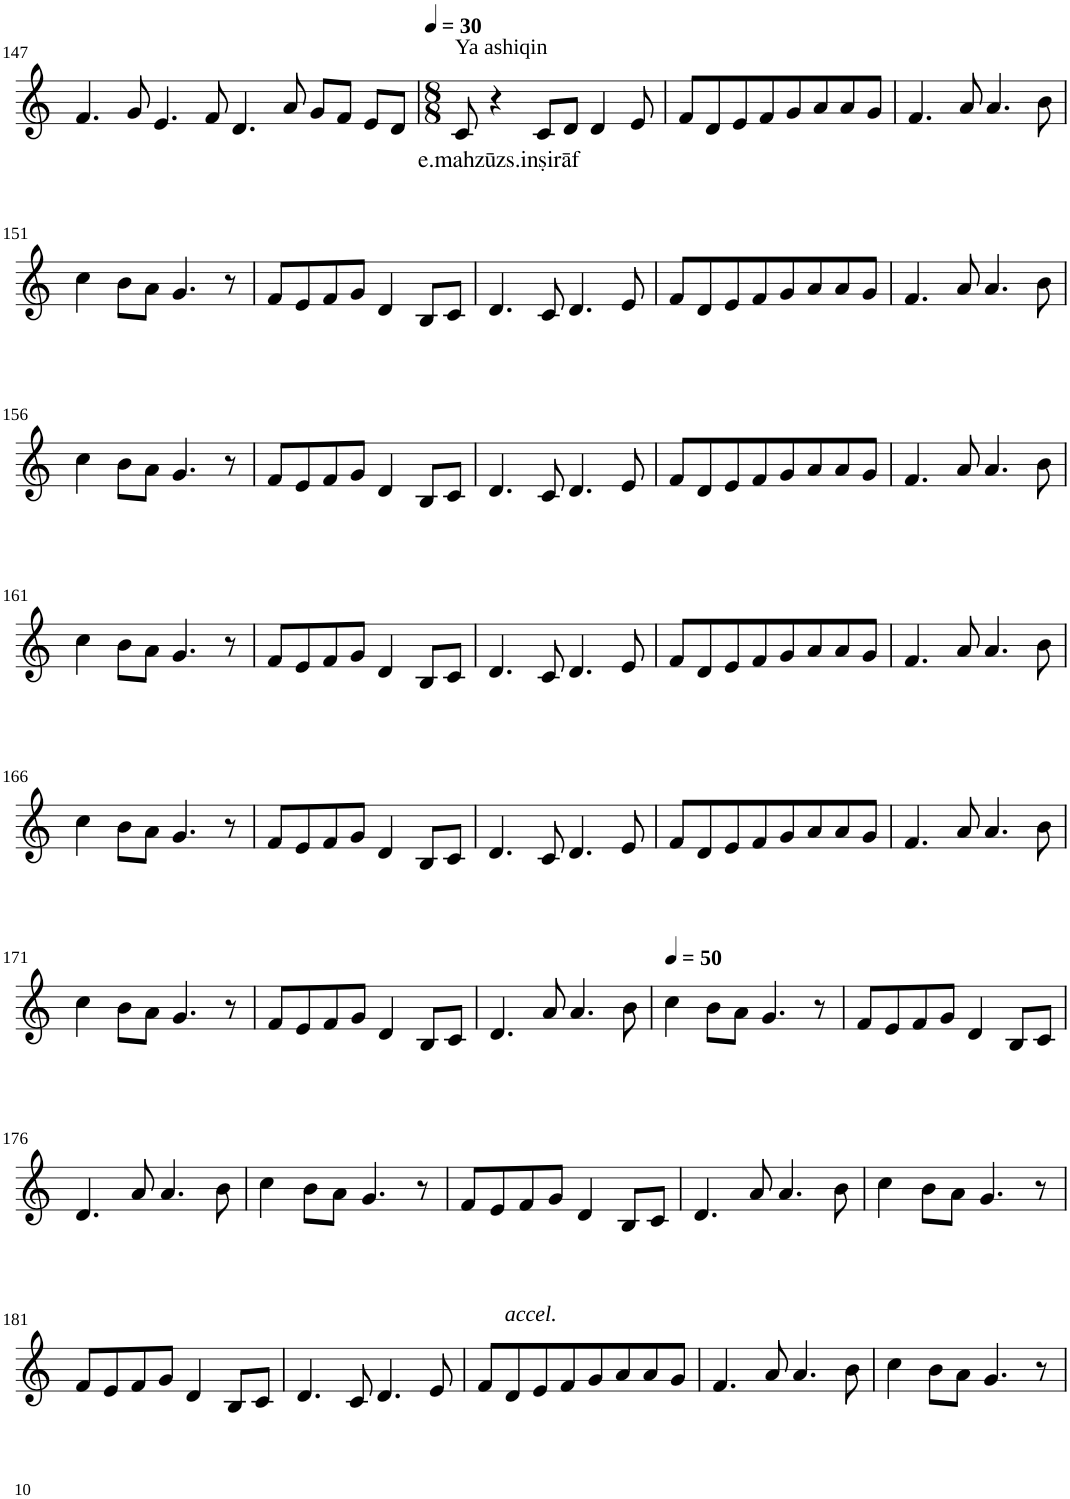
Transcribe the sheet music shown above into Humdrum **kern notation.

**kern	**text
*part1	*part1
*staff1	*staff1
*I"Violin	*
!!LO:PB:g=z
*clefG2	*
*k[]	*
*M8/4	*
=147	=147
4.f/	.
8g/	.
4.e/	.
8f/	.
4.d/	.
8a/	.
8g/L	.
8f/J	.
8e/L	.
8d/J	.
=148	=148
*M8/8	*
*MM30	*
!LO:TX:a:t=Ya ashiqin	!
!	!LO:LY:b
8c/	e.mahzūz
4r	.
!	!LO:LY:b
8c/L	s.inṣirāf
8d/J	.
4d/	.
8e/	.
=149	=149
8f/L	.
8d/	.
8e/	.
8f/	.
8g/	.
8a/	.
8a/	.
8g/J	.
=150	=150
4.f/	.
8a/	.
4.a/	.
8b\	.
!!LO:LB:g=z
=151	=151
4cc\	.
8b\L	.
8a\J	.
4.g/	.
8r	.
=152	=152
8f/L	.
8e/	.
8f/	.
8g/J	.
4d/	.
8B/L	.
8c/J	.
=153	=153
4.d/	.
8c/	.
4.d/	.
8e/	.
=154	=154
8f/L	.
8d/	.
8e/	.
8f/	.
8g/	.
8a/	.
8a/	.
8g/J	.
=155	=155
4.f/	.
8a/	.
4.a/	.
8b\	.
!!LO:LB:g=z
=156	=156
4cc\	.
8b\L	.
8a\J	.
4.g/	.
8r	.
=157	=157
8f/L	.
8e/	.
8f/	.
8g/J	.
4d/	.
8B/L	.
8c/J	.
=158	=158
4.d/	.
8c/	.
4.d/	.
8e/	.
=159	=159
8f/L	.
8d/	.
8e/	.
8f/	.
8g/	.
8a/	.
8a/	.
8g/J	.
=160	=160
4.f/	.
8a/	.
4.a/	.
8b\	.
!!LO:LB:g=z
=161	=161
4cc\	.
8b\L	.
8a\J	.
4.g/	.
8r	.
=162	=162
8f/L	.
8e/	.
8f/	.
8g/J	.
4d/	.
8B/L	.
8c/J	.
=163	=163
4.d/	.
8c/	.
4.d/	.
8e/	.
=164	=164
8f/L	.
8d/	.
8e/	.
8f/	.
8g/	.
8a/	.
8a/	.
8g/J	.
=165	=165
4.f/	.
8a/	.
4.a/	.
8b\	.
!!LO:LB:g=z
=166	=166
4cc\	.
8b\L	.
8a\J	.
4.g/	.
8r	.
=167	=167
8f/L	.
8e/	.
8f/	.
8g/J	.
4d/	.
8B/L	.
8c/J	.
=168	=168
4.d/	.
8c/	.
4.d/	.
8e/	.
=169	=169
8f/L	.
8d/	.
8e/	.
8f/	.
8g/	.
8a/	.
8a/	.
8g/J	.
=170	=170
4.f/	.
8a/	.
4.a/	.
8b\	.
!!LO:LB:g=z
=171	=171
4cc\	.
8b\L	.
8a\J	.
4.g/	.
8r	.
=172	=172
8f/L	.
8e/	.
8f/	.
8g/J	.
4d/	.
8B/L	.
8c/J	.
=173	=173
4.d/	.
8a/	.
4.a/	.
8b\	.
=174	=174
*MM50	*
4cc\	.
8b\L	.
8a\J	.
4.g/	.
8r	.
=175	=175
8f/L	.
8e/	.
8f/	.
8g/J	.
4d/	.
8B/L	.
8c/J	.
!!LO:LB:g=z
=176	=176
4.d/	.
8a/	.
4.a/	.
8b\	.
=177	=177
4cc\	.
8b\L	.
8a\J	.
4.g/	.
8r	.
=178	=178
8f/L	.
8e/	.
8f/	.
8g/J	.
4d/	.
8B/L	.
8c/J	.
=179	=179
4.d/	.
8a/	.
4.a/	.
8b\	.
=180	=180
4cc\	.
8b\L	.
8a\J	.
4.g/	.
8r	.
!!LO:LB:g=z
=181	=181
8f/L	.
8e/	.
8f/	.
8g/J	.
4d/	.
8B/L	.
8c/J	.
=182	=182
4.d/	.
8c/	.
4.d/	.
8e/	.
=183	=183
8f/L	.
!LO:TX:a:i:t=accel.	!
8d/	.
8e/	.
8f/	.
8g/	.
8a/	.
8a/	.
8g/J	.
=184	=184
4.f/	.
8a/	.
4.a/	.
8b\	.
=185	=185
4cc\	.
8b\L	.
8a\J	.
4.g/	.
8r	.
=	=
*-	*-
